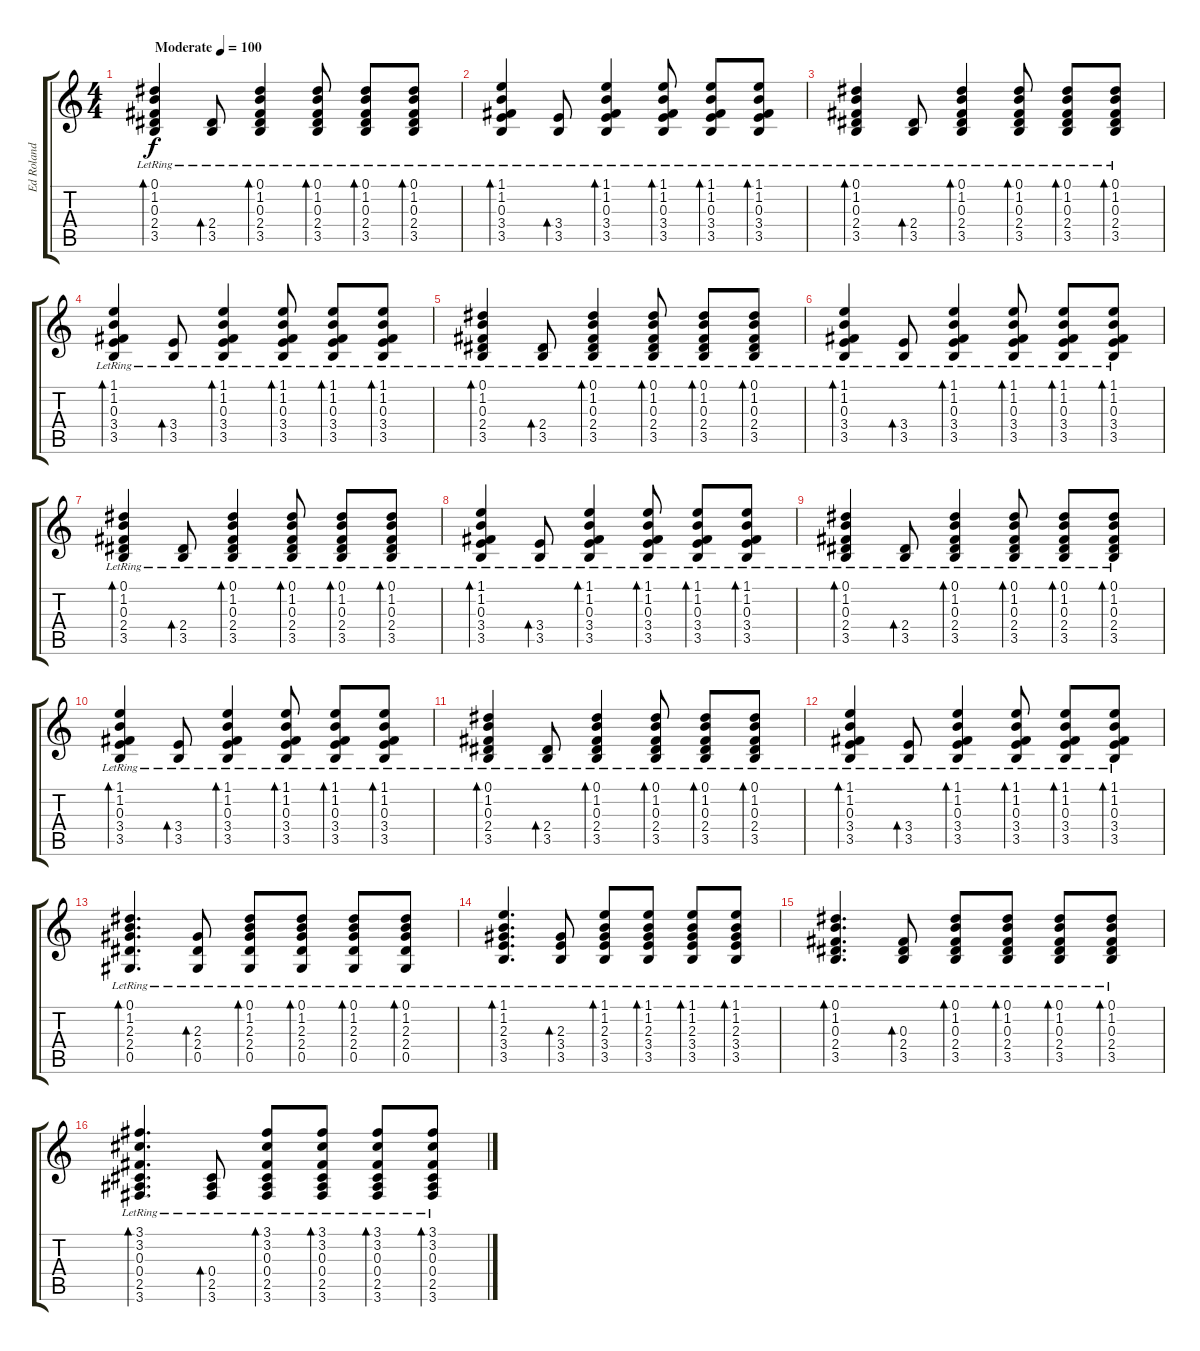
\track ("Ed Roland" "Ed Roland") {instrument acousticguitarsteel}
\staff {score tabs}
\tuning (Eb4 Bb3 Gb3 Db3 Ab2 Eb2) {hide}
\ts (4 4)
\tempo (100 "Moderate")
\clef g2
\ks c
(0.1{lr} 1.2{lr} 0.3{lr} 2.4{lr} 3.5{lr}).4{bd 120 dy f instrument acousticguitarsteel} (2.4{lr} 3.5{lr}).8{bd 120} (0.1{lr} 1.2{lr} 0.3{lr} 2.4{lr} 3.5{lr}).4{bd 120} (0.1{lr} 1.2{lr} 0.3{lr} 2.4{lr} 3.5{lr}).8{bd 60} (0.1{lr} 1.2{lr} 0.3{lr} 2.4{lr} 3.5{lr}).8{bd 60} (0.1{lr} 1.2{lr} 0.3{lr} 2.4{lr} 3.5{lr}).8{bd 60} |
(1.1{lr} 1.2{lr} 0.3{lr} 3.4{lr} 3.5{lr}).4{bd 120} (3.4{lr} 3.5{lr}).8{bd 120} (1.1{lr} 1.2{lr} 0.3{lr} 3.4{lr} 3.5{lr}).4{bd 120} (1.1{lr} 1.2{lr} 0.3{lr} 3.4{lr} 3.5{lr}).8{bd 60} (1.1{lr} 1.2{lr} 0.3{lr} 3.4{lr} 3.5{lr}).8{bd 60} (1.1{lr} 1.2{lr} 0.3{lr} 3.4{lr} 3.5{lr}).8{bd 60} |
(0.1{lr} 1.2{lr} 0.3{lr} 2.4{lr} 3.5{lr}).4{bd 120} (2.4{lr} 3.5{lr}).8{bd 120} (0.1{lr} 1.2{lr} 0.3{lr} 2.4{lr} 3.5{lr}).4{bd 120} (0.1{lr} 1.2{lr} 0.3{lr} 2.4{lr} 3.5{lr}).8{bd 60} (0.1{lr} 1.2{lr} 0.3{lr} 2.4{lr} 3.5{lr}).8{bd 60} (0.1{lr} 1.2{lr} 0.3{lr} 2.4{lr} 3.5{lr}).8{bd 60} |
(1.1{lr} 1.2{lr} 0.3{lr} 3.4{lr} 3.5{lr}).4{bd 120} (3.4{lr} 3.5{lr}).8{bd 120} (1.1{lr} 1.2{lr} 0.3{lr} 3.4{lr} 3.5{lr}).4{bd 120} (1.1{lr} 1.2{lr} 0.3{lr} 3.4{lr} 3.5{lr}).8{bd 60} (1.1{lr} 1.2{lr} 0.3{lr} 3.4{lr} 3.5{lr}).8{bd 60} (1.1{lr} 1.2{lr} 0.3{lr} 3.4{lr} 3.5{lr}).8{bd 60} |
(0.1{lr} 1.2{lr} 0.3{lr} 2.4{lr} 3.5{lr}).4{bd 120} (2.4{lr} 3.5{lr}).8{bd 120} (0.1{lr} 1.2{lr} 0.3{lr} 2.4{lr} 3.5{lr}).4{bd 120} (0.1{lr} 1.2{lr} 0.3{lr} 2.4{lr} 3.5{lr}).8{bd 60} (0.1{lr} 1.2{lr} 0.3{lr} 2.4{lr} 3.5{lr}).8{bd 60} (0.1{lr} 1.2{lr} 0.3{lr} 2.4{lr} 3.5{lr}).8{bd 60} |
(1.1{lr} 1.2{lr} 0.3{lr} 3.4{lr} 3.5{lr}).4{bd 120} (3.4{lr} 3.5{lr}).8{bd 120} (1.1{lr} 1.2{lr} 0.3{lr} 3.4{lr} 3.5{lr}).4{bd 120} (1.1{lr} 1.2{lr} 0.3{lr} 3.4{lr} 3.5{lr}).8{bd 60} (1.1{lr} 1.2{lr} 0.3{lr} 3.4{lr} 3.5{lr}).8{bd 60} (1.1{lr} 1.2{lr} 0.3{lr} 3.4{lr} 3.5{lr}).8{bd 60} |
(0.1{lr} 1.2{lr} 0.3{lr} 2.4{lr} 3.5{lr}).4{bd 120} (2.4{lr} 3.5{lr}).8{bd 120} (0.1{lr} 1.2{lr} 0.3{lr} 2.4{lr} 3.5{lr}).4{bd 120} (0.1{lr} 1.2{lr} 0.3{lr} 2.4{lr} 3.5{lr}).8{bd 60} (0.1{lr} 1.2{lr} 0.3{lr} 2.4{lr} 3.5{lr}).8{bd 60} (0.1{lr} 1.2{lr} 0.3{lr} 2.4{lr} 3.5{lr}).8{bd 60} |
(1.1{lr} 1.2{lr} 0.3{lr} 3.4{lr} 3.5{lr}).4{bd 120} (3.4{lr} 3.5{lr}).8{bd 120} (1.1{lr} 1.2{lr} 0.3{lr} 3.4{lr} 3.5{lr}).4{bd 120} (1.1{lr} 1.2{lr} 0.3{lr} 3.4{lr} 3.5{lr}).8{bd 60} (1.1{lr} 1.2{lr} 0.3{lr} 3.4{lr} 3.5{lr}).8{bd 60} (1.1{lr} 1.2{lr} 0.3{lr} 3.4{lr} 3.5{lr}).8{bd 60} |
(0.1{lr} 1.2{lr} 0.3{lr} 2.4{lr} 3.5{lr}).4{bd 120} (2.4{lr} 3.5{lr}).8{bd 120} (0.1{lr} 1.2{lr} 0.3{lr} 2.4{lr} 3.5{lr}).4{bd 120} (0.1{lr} 1.2{lr} 0.3{lr} 2.4{lr} 3.5{lr}).8{bd 60} (0.1{lr} 1.2{lr} 0.3{lr} 2.4{lr} 3.5{lr}).8{bd 60} (0.1{lr} 1.2{lr} 0.3{lr} 2.4{lr} 3.5{lr}).8{bd 60} |
(1.1{lr} 1.2{lr} 0.3{lr} 3.4{lr} 3.5{lr}).4{bd 120} (3.4{lr} 3.5{lr}).8{bd 120} (1.1{lr} 1.2{lr} 0.3{lr} 3.4{lr} 3.5{lr}).4{bd 120} (1.1{lr} 1.2{lr} 0.3{lr} 3.4{lr} 3.5{lr}).8{bd 60} (1.1{lr} 1.2{lr} 0.3{lr} 3.4{lr} 3.5{lr}).8{bd 60} (1.1{lr} 1.2{lr} 0.3{lr} 3.4{lr} 3.5{lr}).8{bd 60} |
(0.1{lr} 1.2{lr} 0.3{lr} 2.4{lr} 3.5{lr}).4{bd 120} (2.4{lr} 3.5{lr}).8{bd 120} (0.1{lr} 1.2{lr} 0.3{lr} 2.4{lr} 3.5{lr}).4{bd 120} (0.1{lr} 1.2{lr} 0.3{lr} 2.4{lr} 3.5{lr}).8{bd 60} (0.1{lr} 1.2{lr} 0.3{lr} 2.4{lr} 3.5{lr}).8{bd 60} (0.1{lr} 1.2{lr} 0.3{lr} 2.4{lr} 3.5{lr}).8{bd 60} |
(1.1{lr} 1.2{lr} 0.3{lr} 3.4{lr} 3.5{lr}).4{bd 120} (3.4{lr} 3.5{lr}).8{bd 120} (1.1{lr} 1.2{lr} 0.3{lr} 3.4{lr} 3.5{lr}).4{bd 120} (1.1{lr} 1.2{lr} 0.3{lr} 3.4{lr} 3.5{lr}).8{bd 60} (1.1{lr} 1.2{lr} 0.3{lr} 3.4{lr} 3.5{lr}).8{bd 60} (1.1{lr} 1.2{lr} 0.3{lr} 3.4{lr} 3.5{lr}).8{bd 60} |
(0.1{lr} 1.2{lr} 2.3{lr} 2.4{lr} 0.5{lr}).4{d bd 120} (2.3 2.4{lr} 0.5{lr}).8{bd 120} (0.1{lr} 1.2{lr} 2.3{lr} 2.4{lr} 0.5{lr}).8{bd 120} (0.1{lr} 1.2{lr} 2.3{lr} 2.4{lr} 0.5{lr}).8{bd 60} (0.1{lr} 1.2{lr} 2.3{lr} 2.4{lr} 0.5{lr}).8{bd 120} (0.1{lr} 1.2{lr} 2.3{lr} 2.4{lr} 0.5{lr}).8{bd 120} |
(1.1{lr} 1.2{lr} 2.3{lr} 3.4{lr} 3.5{lr}).4{d bd 120} (2.3 3.4{lr} 3.5{lr}).8{bd 120} (1.1{lr} 1.2{lr} 2.3{lr} 3.4{lr} 3.5{lr}).8{bd 120} (1.1{lr} 1.2{lr} 2.3{lr} 3.4{lr} 3.5{lr}).8{bd 60} (1.1{lr} 1.2{lr} 2.3{lr} 3.4{lr} 3.5{lr}).8{bd 120} (1.1{lr} 1.2{lr} 2.3{lr} 3.4{lr} 3.5{lr}).8{bd 120} |
(0.1{lr} 1.2{lr} 0.3{lr} 2.4{lr} 3.5{lr}).4{d bd 120} (0.3 2.4{lr} 3.5{lr}).8{bd 120} (0.1{lr} 1.2{lr} 0.3{lr} 2.4{lr} 3.5{lr}).8{bd 120} (0.1{lr} 1.2{lr} 0.3{lr} 2.4{lr} 3.5{lr}).8{bd 60} (0.1{lr} 1.2{lr} 0.3{lr} 2.4{lr} 3.5{lr}).8{bd 120} (0.1{lr} 1.2{lr} 0.3{lr} 2.4{lr} 3.5{lr}).8{bd 120} |
(3.1{lr} 3.2{lr} 0.3{lr} 0.4{lr} 2.5{lr} 3.6).4{d bd 120} (0.4{lr} 2.5{lr} 3.6).8{bd 120} (3.1{lr} 3.2{lr} 0.3{lr} 0.4{lr} 2.5{lr} 3.6).8{bd 120} (3.1{lr} 3.2{lr} 0.3{lr} 0.4{lr} 2.5{lr} 3.6).8{bd 120} (3.1{lr} 3.2{lr} 0.3{lr} 0.4{lr} 2.5{lr} 3.6).8{bd 60} (3.1{lr} 3.2{lr} 0.3{lr} 0.4{lr} 2.5{lr} 3.6).8{bd 120}
